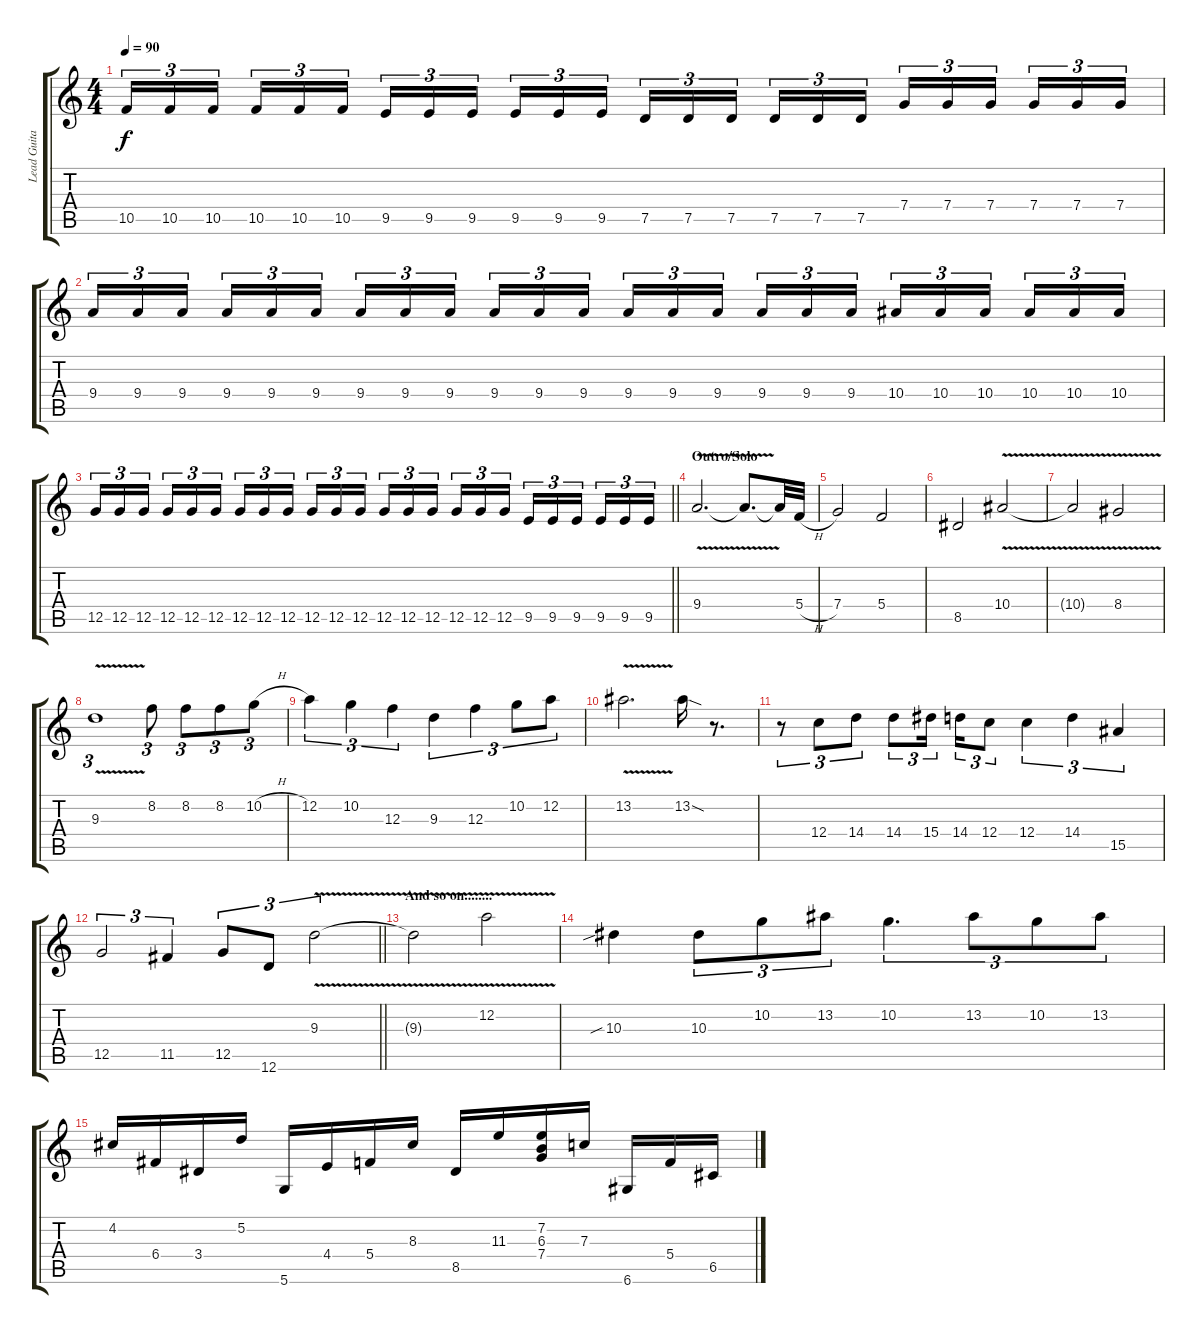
\track ("Lead Guitar (2)" "Lead Guita") {instrument distortionguitar}
\staff {score tabs}
\tuning (D4 A3 F3 C3 G2 D2) {hide}
\ts (4 4)
\tempo 90
\clef g2
\ks c
10.5.16{tu (3 2) dy f} 10.5.16{tu (3 2)} 10.5.16{tu (3 2) beam splitsecondary} 10.5.16{tu (3 2)} 10.5.16{tu (3 2)} 10.5.16{tu (3 2)} 9.5.16{tu (3 2)} 9.5.16{tu (3 2)} 9.5.16{tu (3 2) beam splitsecondary} 9.5.16{tu (3 2)} 9.5.16{tu (3 2)} 9.5.16{tu (3 2)} 7.5.16{tu (3 2)} 7.5.16{tu (3 2)} 7.5.16{tu (3 2) beam splitsecondary} 7.5.16{tu (3 2)} 7.5.16{tu (3 2)} 7.5.16{tu (3 2)} 7.4.16{tu (3 2)} 7.4.16{tu (3 2)} 7.4.16{tu (3 2) beam splitsecondary} 7.4.16{tu (3 2)} 7.4.16{tu (3 2)} 7.4.16{tu (3 2)} |
9.4.16{tu (3 2)} 9.4.16{tu (3 2)} 9.4.16{tu (3 2) beam splitsecondary} 9.4.16{tu (3 2)} 9.4.16{tu (3 2)} 9.4.16{tu (3 2)} 9.4.16{tu (3 2)} 9.4.16{tu (3 2)} 9.4.16{tu (3 2) beam splitsecondary} 9.4.16{tu (3 2)} 9.4.16{tu (3 2)} 9.4.16{tu (3 2)} 9.4.16{tu (3 2)} 9.4.16{tu (3 2)} 9.4.16{tu (3 2) beam splitsecondary} 9.4.16{tu (3 2)} 9.4.16{tu (3 2)} 9.4.16{tu (3 2)} 10.4.16{tu (3 2)} 10.4.16{tu (3 2)} 10.4.16{tu (3 2) beam splitsecondary} 10.4.16{tu (3 2)} 10.4.16{tu (3 2)} 10.4.16{tu (3 2)} |
\barLineRight lightlight
12.5.16{tu (3 2)} 12.5.16{tu (3 2)} 12.5.16{tu (3 2) beam splitsecondary} 12.5.16{tu (3 2)} 12.5.16{tu (3 2)} 12.5.16{tu (3 2)} 12.5.16{tu (3 2)} 12.5.16{tu (3 2)} 12.5.16{tu (3 2) beam splitsecondary} 12.5.16{tu (3 2)} 12.5.16{tu (3 2)} 12.5.16{tu (3 2)} 12.5.16{tu (3 2)} 12.5.16{tu (3 2)} 12.5.16{tu (3 2) beam splitsecondary} 12.5.16{tu (3 2)} 12.5.16{tu (3 2)} 12.5.16{tu (3 2)} 9.5.16{tu (3 2)} 9.5.16{tu (3 2)} 9.5.16{tu (3 2) beam splitsecondary} 9.5.16{tu (3 2)} 9.5.16{tu (3 2)} 9.5.16{tu (3 2)} |
\section ("" "Outro/Solo")
9.4{v}.2{d} 9.4{t}.8{d} 9.4{t}.32 5.4{h}.32 |
7.4.2 5.4.2 |
8.5.2 10.4{v}.2 |
10.4{t}.2 8.4{v}.2 |
9.3{v}.1{tu (3 2)} 8.2.8{tu (3 2)} 8.2.8{tu (3 2)} 8.2.8{tu (3 2)} 10.2{h}.8{tu (3 2)} |
12.2.4{tu (3 2)} 10.2.4{tu (3 2)} 12.3.4{tu (3 2)} 9.3.4{tu (3 2)} 12.3.4{tu (3 2)} 10.2.8{tu (3 2)} 12.2.8{tu (3 2)} |
13.2{v}.2{d} 13.2{sod}.16 r.8{d} |
r.8{tu (3 2)} 12.4.8{tu (3 2)} 14.4.8{tu (3 2)} 14.4.8{tu (3 2)} 15.4.16{tu (3 2) beam splitsecondary} 14.4.16{tu (3 2)} 12.4.8{tu (3 2)} 12.4.4{tu (3 2)} 14.4.4{tu (3 2)} 15.5.4{tu (3 2)} |
\barLineRight lightlight
12.5.2{tu (3 2)} 11.5.4{tu (3 2)} 12.5.8{tu (3 2)} 12.6.8{tu (3 2)} 9.3{v}.2{tu (3 2)} |
\section ("" "And so on........")
9.3{t}.2 12.2{v}.2 |
10.3{sib}.4 10.3.8{tu (3 2)} 10.2.8{tu (3 2)} 13.2.8{tu (3 2)} 10.2.4{d tu (3 2)} 13.2.8{tu (3 2)} 10.2.8{tu (3 2)} 13.2.8{tu (3 2)} |
4.2.16 6.4.16 3.4.16 5.2.16 5.6.16 4.4.16 5.4.16 8.3.16 8.5.16 11.3.16 (7.2 6.3 7.4).16 7.3.16 6.6.16 5.4.16 6.5.16
